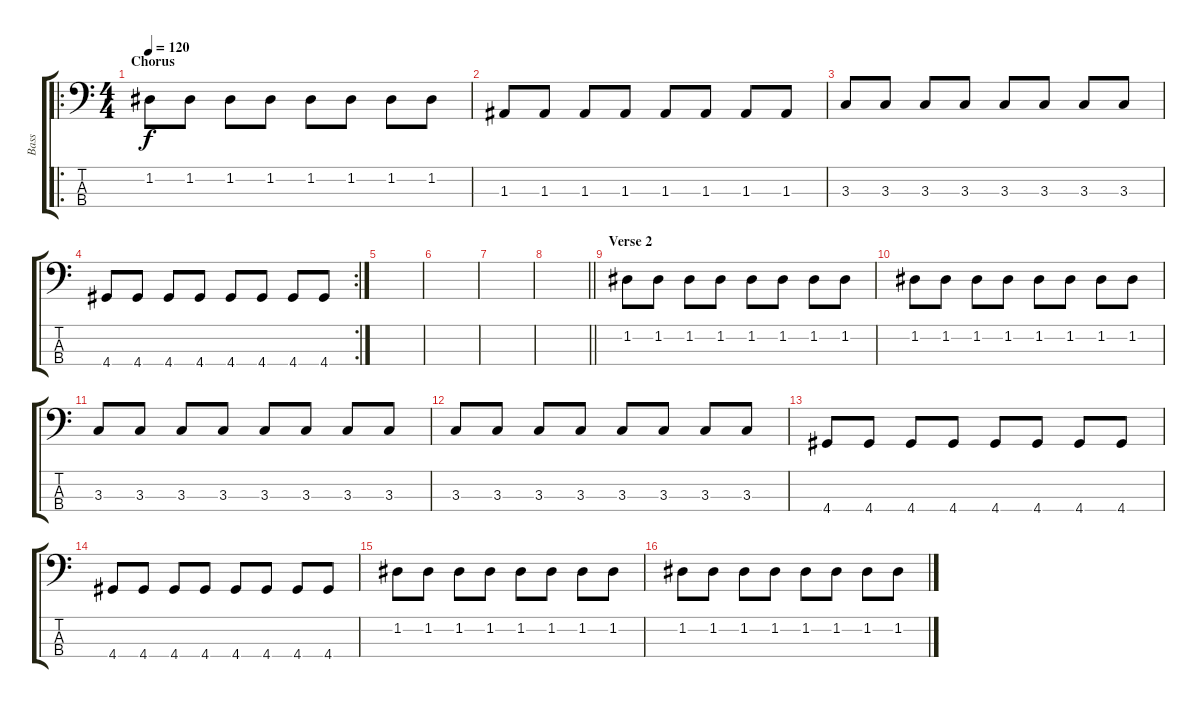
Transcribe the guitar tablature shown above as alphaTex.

\track ("Bass" "Bass") {instrument electricbasspick}
\staff {score tabs}
\tuning (G2 D2 A1 E1) {hide}
\ro
\ts (4 4)
\section ("" "Chorus")
\tempo 120
\clef f4
\ks c
1.2.8{dy f} 1.2.8 1.2.8 1.2.8 1.2.8 1.2.8 1.2.8 1.2.8 |
1.3.8 1.3.8 1.3.8 1.3.8 1.3.8 1.3.8 1.3.8 1.3.8 |
3.3.8 3.3.8 3.3.8 3.3.8 3.3.8 3.3.8 3.3.8 3.3.8 |
\rc 2
4.4.8 4.4.8 4.4.8 4.4.8 4.4.8 4.4.8 4.4.8 4.4.8 |
|
|
|
\barLineRight lightlight
|
\section ("" "Verse 2")
1.2.8 1.2.8 1.2.8 1.2.8 1.2.8 1.2.8 1.2.8 1.2.8 |
1.2.8 1.2.8 1.2.8 1.2.8 1.2.8 1.2.8 1.2.8 1.2.8 |
3.3.8 3.3.8 3.3.8 3.3.8 3.3.8 3.3.8 3.3.8 3.3.8 |
3.3.8 3.3.8 3.3.8 3.3.8 3.3.8 3.3.8 3.3.8 3.3.8 |
4.4.8 4.4.8 4.4.8 4.4.8 4.4.8 4.4.8 4.4.8 4.4.8 |
4.4.8 4.4.8 4.4.8 4.4.8 4.4.8 4.4.8 4.4.8 4.4.8 |
1.2.8 1.2.8 1.2.8 1.2.8 1.2.8 1.2.8 1.2.8 1.2.8 |
1.2.8 1.2.8 1.2.8 1.2.8 1.2.8 1.2.8 1.2.8 1.2.8
